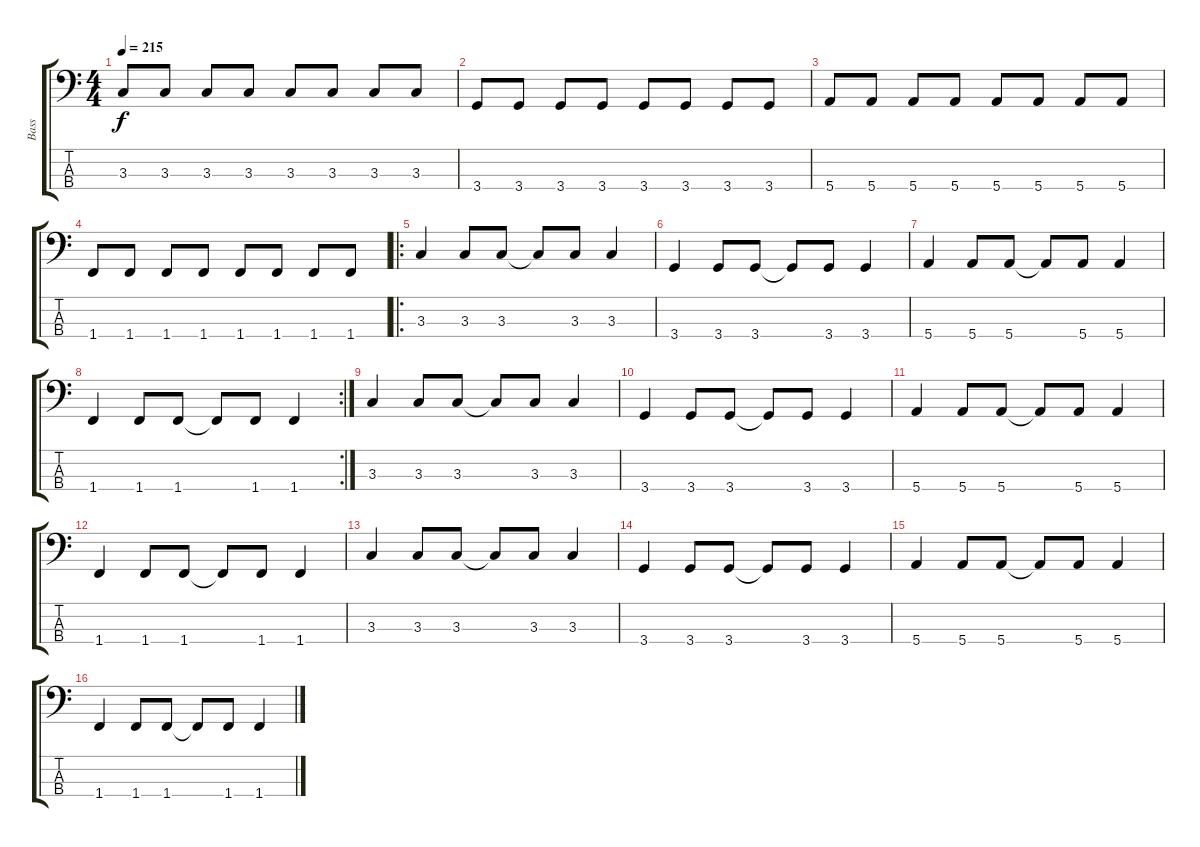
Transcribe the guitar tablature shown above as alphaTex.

\track ("Bass" "Bass") {instrument acousticguitarnylon}
\staff {score tabs}
\tuning (G2 D2 A1 E1) {hide}
\ts (4 4)
\tempo 215
\clef f4
\ks c
3.3.8{dy f} 3.3.8 3.3.8 3.3.8 3.3.8 3.3.8 3.3.8 3.3.8 |
3.4.8 3.4.8 3.4.8 3.4.8 3.4.8 3.4.8 3.4.8 3.4.8 |
5.4.8 5.4.8 5.4.8 5.4.8 5.4.8 5.4.8 5.4.8 5.4.8 |
1.4.8 1.4.8 1.4.8 1.4.8 1.4.8 1.4.8 1.4.8 1.4.8 |
\ro
3.3.4 3.3.8 3.3.8 3.3{t}.8 3.3.8 3.3.4 |
3.4.4 3.4.8 3.4.8 3.4{t}.8 3.4.8 3.4.4 |
5.4.4 5.4.8 5.4.8 5.4{t}.8 5.4.8 5.4.4 |
\rc 2
1.4.4 1.4.8 1.4.8 1.4{t}.8 1.4.8 1.4.4 |
3.3.4 3.3.8 3.3.8 3.3{t}.8 3.3.8 3.3.4 |
3.4.4 3.4.8 3.4.8 3.4{t}.8 3.4.8 3.4.4 |
5.4.4 5.4.8 5.4.8 5.4{t}.8 5.4.8 5.4.4 |
1.4.4 1.4.8 1.4.8 1.4{t}.8 1.4.8 1.4.4 |
3.3.4 3.3.8 3.3.8 3.3{t}.8 3.3.8 3.3.4 |
3.4.4 3.4.8 3.4.8 3.4{t}.8 3.4.8 3.4.4 |
5.4.4 5.4.8 5.4.8 5.4{t}.8 5.4.8 5.4.4 |
1.4.4 1.4.8 1.4.8 1.4{t}.8 1.4.8 1.4.4
